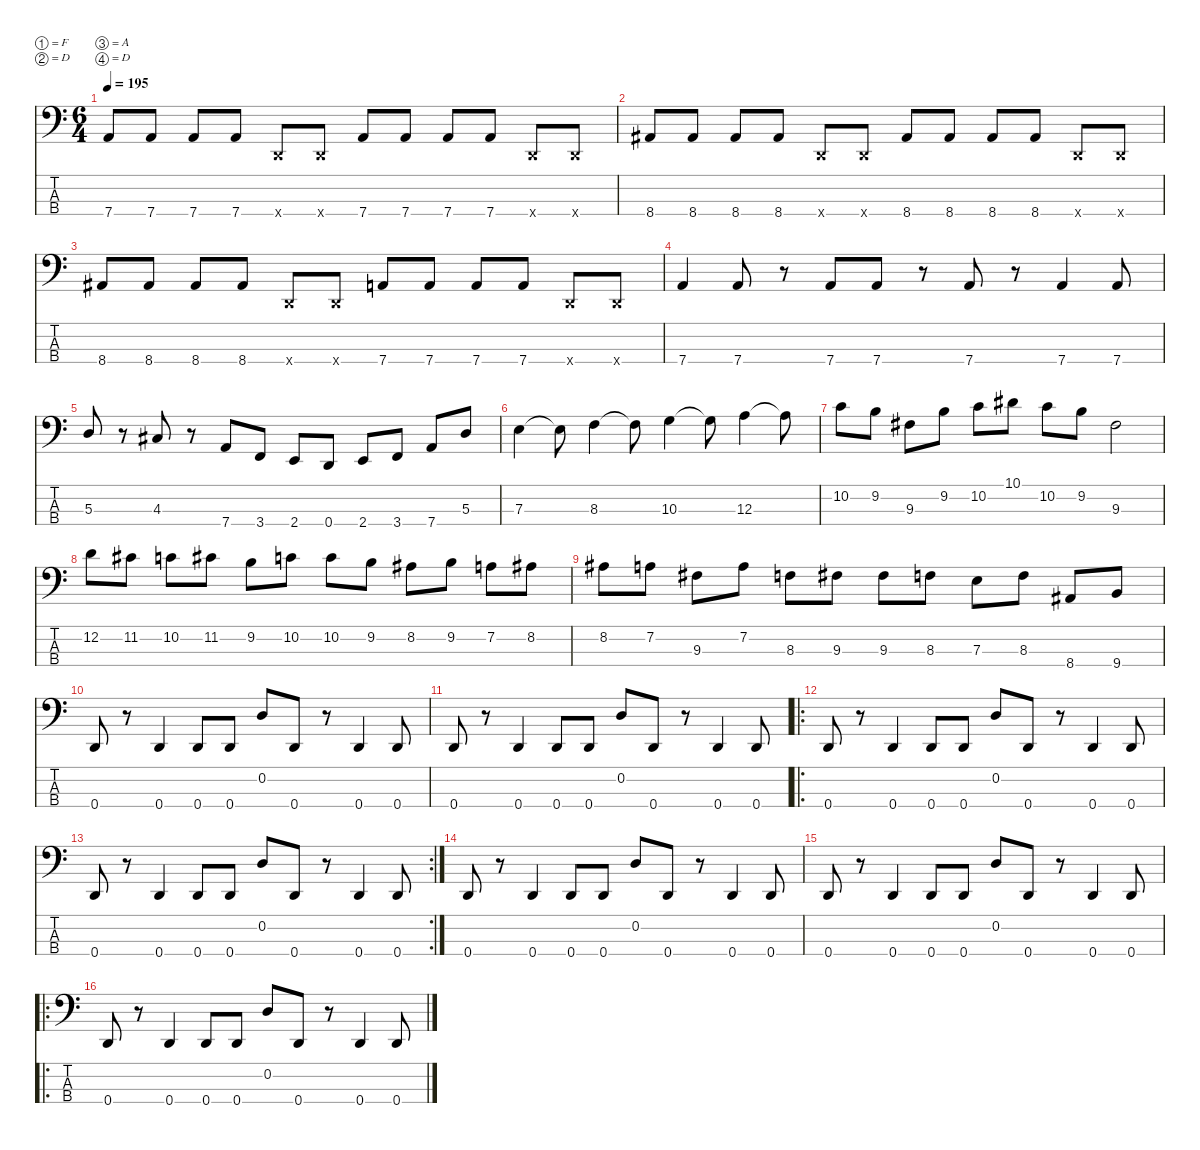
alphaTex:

\defaultSystemsLayout 4
\hideDynamics
\bracketExtendMode nobrackets
\singleTrackTrackNamePolicy hidden
\multiTrackTrackNamePolicy hidden
\firstSystemTrackNameMode fullname
\firstSystemTrackNameOrientation horizontal
\otherSystemsTrackNameOrientation horizontal
\track ("Bass" "el.bs.") {defaultSystemsLayout 4 instrument electricbassfinger}
\staff {score tabs}
\tuning (F2 D2 A1 D1)
\ts (6 4)
\tempo 195
\clef f4
\ks c
7.4.8{dy f beam Up} 7.4.8{beam Up} 7.4.8{beam Up} 7.4.8{beam Up} 0.4{x}.8{beam Up} 0.4{x}.8{beam Up} 7.4.8{beam Up} 7.4.8{beam Up} 7.4.8{beam Up} 7.4.8{beam Up} 0.4{x}.8{beam Up} 0.4{x}.8{beam Up} |
8.4{acc #}.8{beam Up} 8.4{acc #}.8{beam Up} 8.4{acc #}.8{beam Up} 8.4{acc #}.8{beam Up} 0.4{x}.8{beam Up} 0.4{x}.8{beam Up} 8.4{acc #}.8{beam Up} 8.4{acc #}.8{beam Up} 8.4{acc #}.8{beam Up} 8.4{acc #}.8{beam Up} 0.4{x}.8{beam Up} 0.4{x}.8{beam Up} |
8.4{acc #}.8{beam Up} 8.4{acc #}.8{beam Up} 8.4{acc #}.8{beam Up} 8.4{acc #}.8{beam Up} 0.4{x}.8{beam Up} 0.4{x}.8{beam Up} 7.4.8{beam Up} 7.4.8{beam Up} 7.4.8{beam Up} 7.4.8{beam Up} 0.4{x}.8{beam Up} 0.4{x}.8{beam Up} |
7.4.4{beam Up} 7.4.8{beam Up} r.8{beam Up} 7.4.8{beam Up} 7.4.8{beam Up} r.8{beam Up} 7.4.8{beam Up} r.8{beam Up} 7.4.4{beam Up} 7.4.8{beam Up} |
5.3.8{beam Up} r.8{beam Up} 4.3{acc #}.8{beam Up} r.8{beam Up} 7.4.8{beam Up} 3.4.8{beam Up} 2.4.8{beam Up} 0.4.8{beam Up} 2.4.8{beam Up} 3.4.8{beam Up} 7.4.8{beam Up} 5.3.8{beam Up} |
7.3.4{beam Down} 7.3{t}.8{beam Down} 8.3.4{beam Down} 8.3{t}.8{beam Down} 10.3.4{beam Down} 10.3{t}.8{beam Down} 12.3.4{beam Down} 12.3{t}.8{beam Down} |
10.2.8{beam Down} 9.2.8{beam Down} 9.3{acc #}.8{beam Down} 9.2.8{beam Down} 10.2.8{beam Down} 10.1{acc #}.8{beam Down} 10.2.8{beam Down} 9.2.8{beam Down} 9.3{acc #}.2{beam Down} |
12.2.8{beam Down} 11.2{acc #}.8{beam Down} 10.2.8{beam Down} 11.2{acc #}.8{beam Down} 9.2.8{beam Down} 10.2.8{beam Down} 10.2.8{beam Down} 9.2.8{beam Down} 8.2{acc #}.8{beam Down} 9.2.8{beam Down} 7.2.8{beam Down} 8.2{acc #}.8{beam Down} |
8.2{acc #}.8{beam Down} 7.2.8{beam Down} 9.3{acc #}.8{beam Down} 7.2.8{beam Down} 8.3.8{beam Down} 9.3{acc #}.8{beam Down} 9.3{acc #}.8{beam Down} 8.3.8{beam Down} 7.3.8{beam Down} 8.3.8{beam Up} 8.4{acc #}.8{beam Up} 9.4.8{beam Up} |
0.4.8{beam Up} r.8{beam Up} 0.4.4{beam Up} 0.4.8{beam Up} 0.4.8{beam Up} 0.2.8{beam Up} 0.4.8{beam Up} r.8{beam Up} 0.4.4{beam Up} 0.4.8{beam Up} |
0.4.8{beam Up} r.8{beam Up} 0.4.4{beam Up} 0.4.8{beam Up} 0.4.8{beam Up} 0.2.8{beam Up} 0.4.8{beam Up} r.8{beam Up} 0.4.4{beam Up} 0.4.8{beam Up} |
\ro
0.4.8{beam Up} r.8{beam Up} 0.4.4{beam Up} 0.4.8{beam Up} 0.4.8{beam Up} 0.2.8{beam Up} 0.4.8{beam Up} r.8{beam Up} 0.4.4{beam Up} 0.4.8{beam Up} |
\rc 2
0.4.8{beam Up} r.8{beam Up} 0.4.4{beam Up} 0.4.8{beam Up} 0.4.8{beam Up} 0.2.8{beam Up} 0.4.8{beam Up} r.8{beam Up} 0.4.4{beam Up} 0.4.8{beam Up} |
0.4.8{beam Up} r.8{beam Up} 0.4.4{beam Up} 0.4.8{beam Up} 0.4.8{beam Up} 0.2.8{beam Up} 0.4.8{beam Up} r.8{beam Up} 0.4.4{beam Up} 0.4.8{beam Up} |
0.4.8{beam Up} r.8{beam Up} 0.4.4{beam Up} 0.4.8{beam Up} 0.4.8{beam Up} 0.2.8{beam Up} 0.4.8{beam Up} r.8{beam Up} 0.4.4{beam Up} 0.4.8{beam Up} |
\ro
0.4.8{beam Up} r.8{beam Up} 0.4.4{beam Up} 0.4.8{beam Up} 0.4.8{beam Up} 0.2.8{beam Up} 0.4.8{beam Up} r.8{beam Up} 0.4.4{beam Up} 0.4.8{beam Up}
